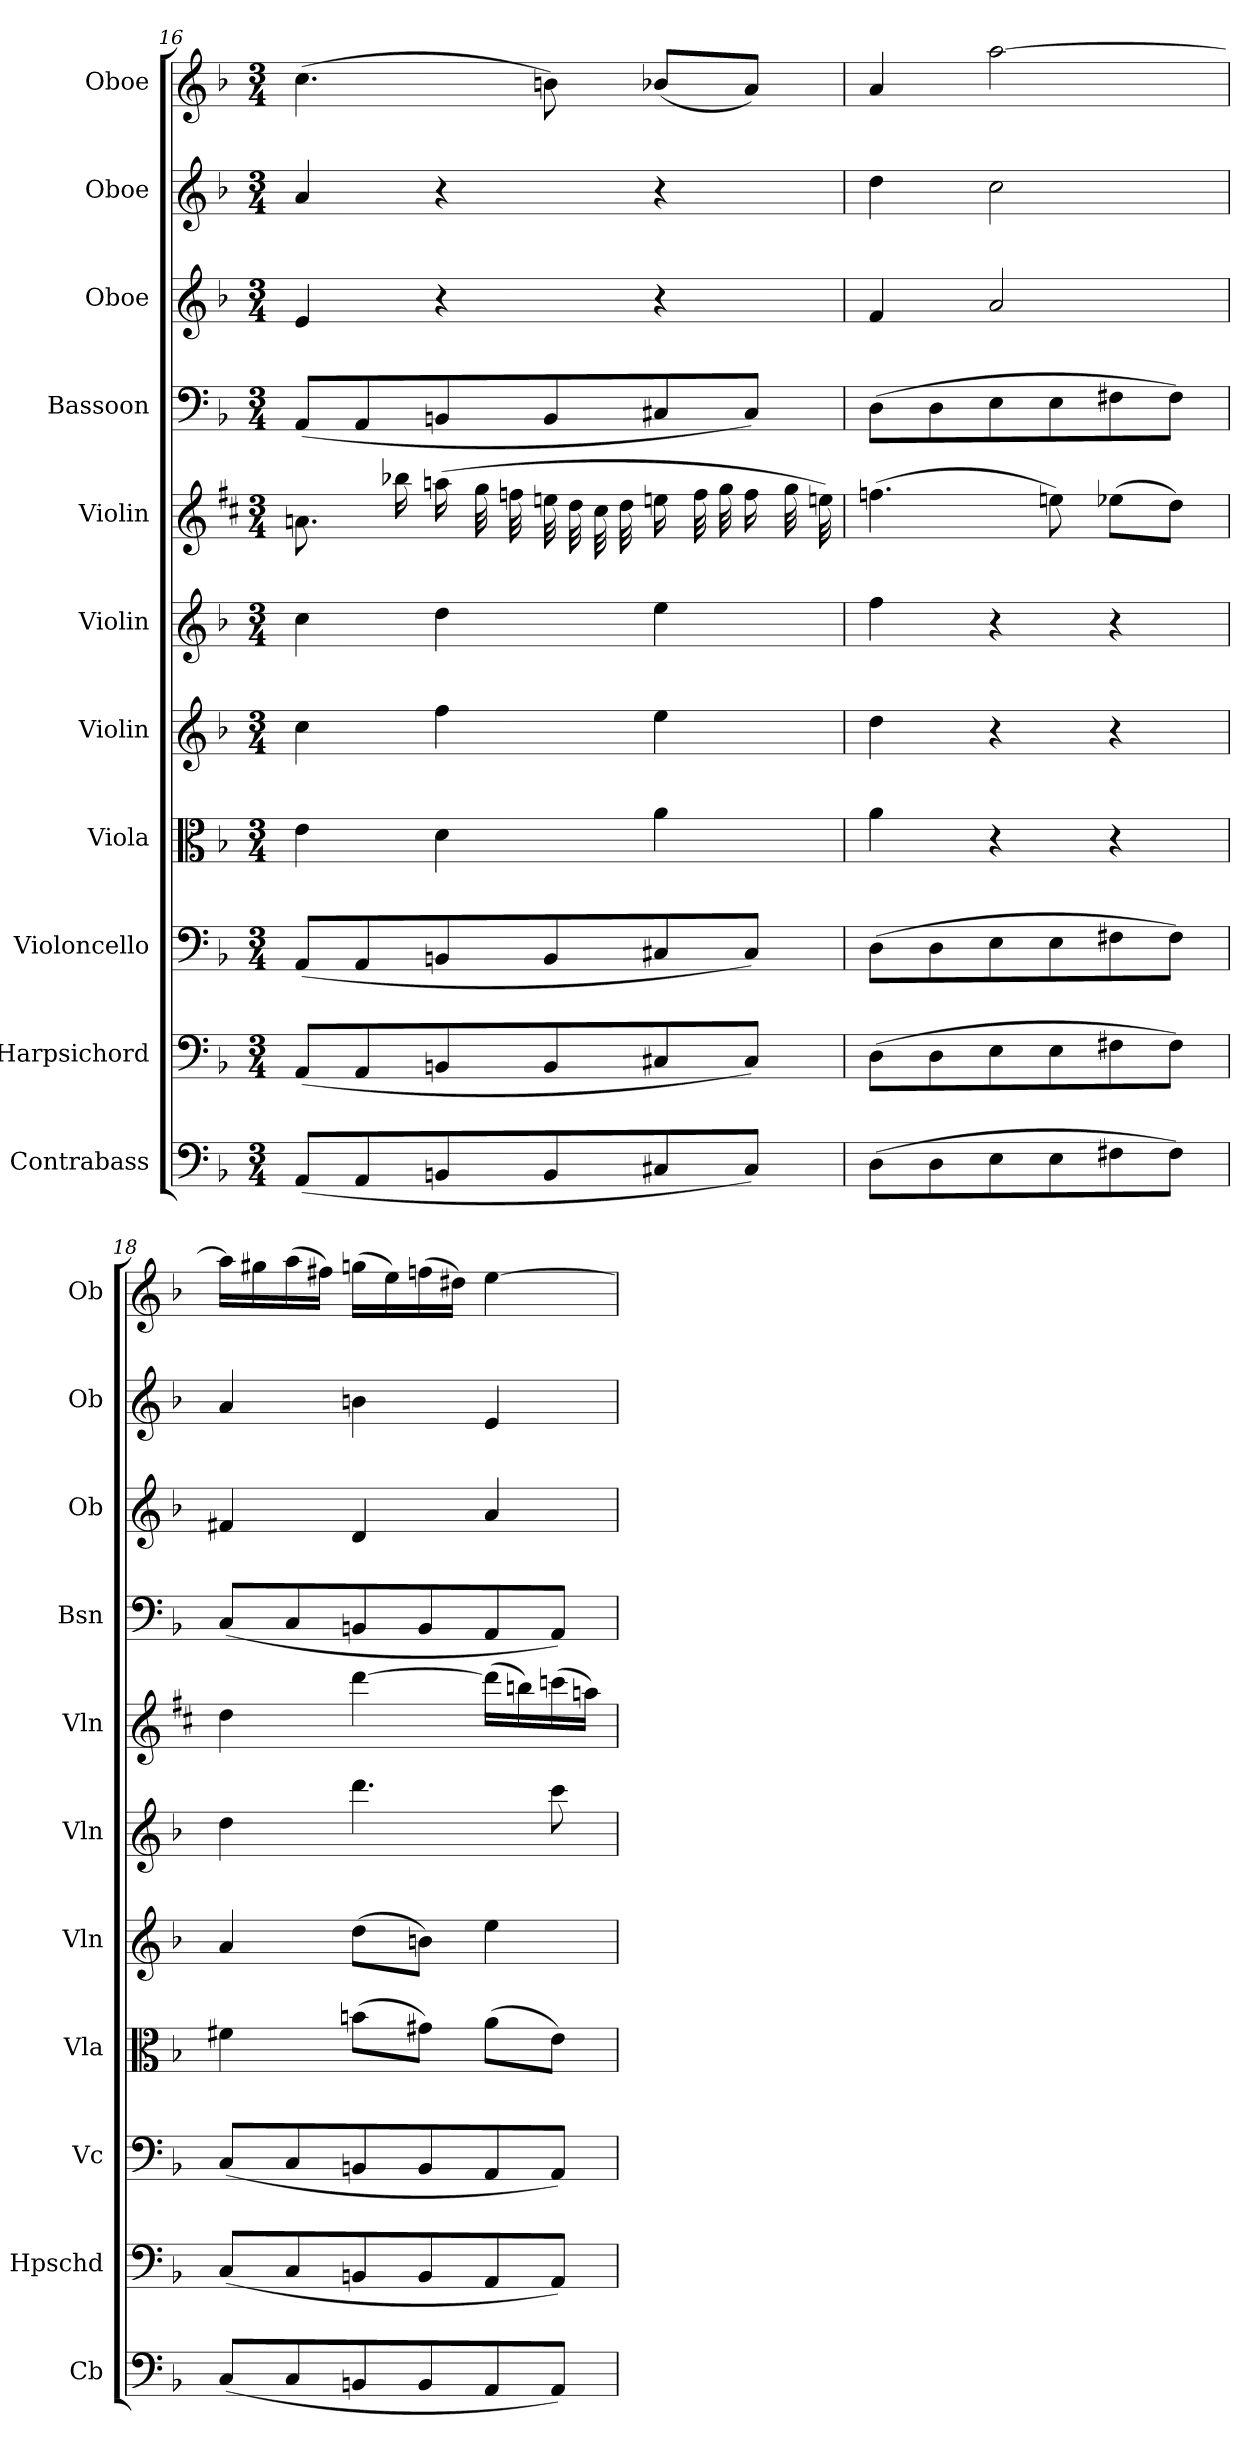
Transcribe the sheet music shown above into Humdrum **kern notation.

**kern	**kern	**kern	**kern	**kern	**kern	**kern	**kern	**kern	**kern	**kern
*part11	*part10	*part9	*part8	*part7	*part6	*part5	*part4	*part3	*part2	*part1
*staff11	*staff10	*staff9	*staff8	*staff7	*staff6	*staff5	*staff4	*staff3	*staff2	*staff1
*I"Contrabass	*I"Harpsichord	*I"Violoncello	*I"Viola	*I"Violin	*I"Violin	*I"Violin	*I"Bassoon	*I"Oboe	*I"Oboe	*I"Oboe
*I'Cb	*I'Hpschd	*I'Vc	*I'Vla	*I'Vln	*I'Vln	*I'Vln	*I'Bsn	*I'Ob	*I'Ob	*I'Ob
*clefF4	*clefF4	*clefF4	*clefC3	*clefG2	*clefG2	*clefG2	*clefF4	*clefG2	*clefG2	*clefG2
*ITrd7c12	*	*	*	*	*	*	*	*	*	*
*k[b-]	*k[b-]	*k[b-]	*k[b-]	*k[b-]	*k[b-]	*k[f#c#]	*k[b-]	*k[b-]	*k[b-]	*k[b-]
*d:	*d:	*d:	*d:	*d:	*d:	*b:	*d:	*d:	*d:	*d:
*M3/4	*M3/4	*M3/4	*M3/4	*M3/4	*M3/4	*M3/4	*M3/4	*M3/4	*M3/4	*M3/4
=16	=16	=16	=16	=16	=16	=16	=16	=16	=16	=16
(8AAA/L	(8AA/L	(8AA/L	4e\	4cc\	4cc\	8.an\	(8AA/L	4e/	4a/	(4.cc\
8AAA/	8AA/	8AA/	.	.	.	.	8AA/	.	.	.
.	.	.	.	.	.	16bb-X\	.	.	.	.
8BBBn/	8BBn/	8BBn/	4d\	4ff\	4dd\	(16aan\	8BBn/	4r	4r	.
.	.	.	.	.	.	32gg\	.	.	.	.
.	.	.	.	.	.	32ffn\	.	.	.	.
8BBB/	8BB/	8BB/	.	.	.	32een\	8BB/	.	.	8bn\)
.	.	.	.	.	.	32dd\	.	.	.	.
.	.	.	.	.	.	32cc#\	.	.	.	.
.	.	.	.	.	.	32dd\	.	.	.	.
8CC#X/	8C#X/	8C#X/	4a\	4ee\	4ee\	16een\	8C#X/	4r	4r	(8b-X/L
.	.	.	.	.	.	32ff\	.	.	.	.
.	.	.	.	.	.	32gg\	.	.	.	.
8CC#/J)	8C#/J)	8C#/J)	.	.	.	16ff\	8C#/J)	.	.	8a/J)
.	.	.	.	.	.	32gg\	.	.	.	.
.	.	.	.	.	.	32een\)	.	.	.	.
=17	=17	=17	=17	=17	=17	=17	=17	=17	=17	=17
(8DD\L	(8D\L	(8D\L	4a\	4dd\	4ff\	(4.ffn\	(8D\L	4f/	4dd\	4a/
8DD\	8D\	8D\	.	.	.	.	8D\	.	.	.
8EE\	8E\	8E\	4r	4r	4r	.	8E\	2a/	2cc\	[2aa\
8EE\	8E\	8E\	.	.	.	8een\)	8E\	.	.	.
8FF#X\	8F#X\	8F#X\	4r	4r	4r	(8ee-X\L	8F#X\	.	.	.
8FF#\J)	8F#\J)	8F#\J)	.	.	.	8dd\J)	8F#\J)	.	.	.
=18	=18	=18	=18	=18	=18	=18	=18	=18	=18	=18
(8CC/L	(8C/L	(8C/L	4f#X\	4a/	4dd\	4dd\	(8C/L	4f#X/	4a/	16aa\LL]
.	.	.	.	.	.	.	.	.	.	16gg#X\
8CC/	8C/	8C/	.	.	.	.	8C/	.	.	(16aa\
.	.	.	.	.	.	.	.	.	.	16ff#X\JJ)
8BBBn/	8BBn/	8BBn/	(8bn\L	(8dd\L	4.ddd\	[4ddd\	8BBn/	4d/	4bn\	(16ggn\LL
.	.	.	.	.	.	.	.	.	.	16ee\)
8BBB/	8BB/	8BB/	8g#X\J)	8bn\J)	.	.	8BB/	.	.	(16ffn\
.	.	.	.	.	.	.	.	.	.	16dd#X\JJ)
8AAA/	8AA/	8AA/	(8a\L	4ee\	.	(16ddd\LL]	8AA/	4a/	4e/	[4ee\
.	.	.	.	.	.	16bbn\)	.	.	.	.
8AAA/J)	8AA/J)	8AA/J)	8e\J)	.	8ccc\	(16cccn\	8AA/J)	.	.	.
.	.	.	.	.	.	16aan\JJ)	.	.	.	.
=	=	=	=	=	=	=	=	=	=	=
*-	*-	*-	*-	*-	*-	*-	*-	*-	*-	*-
